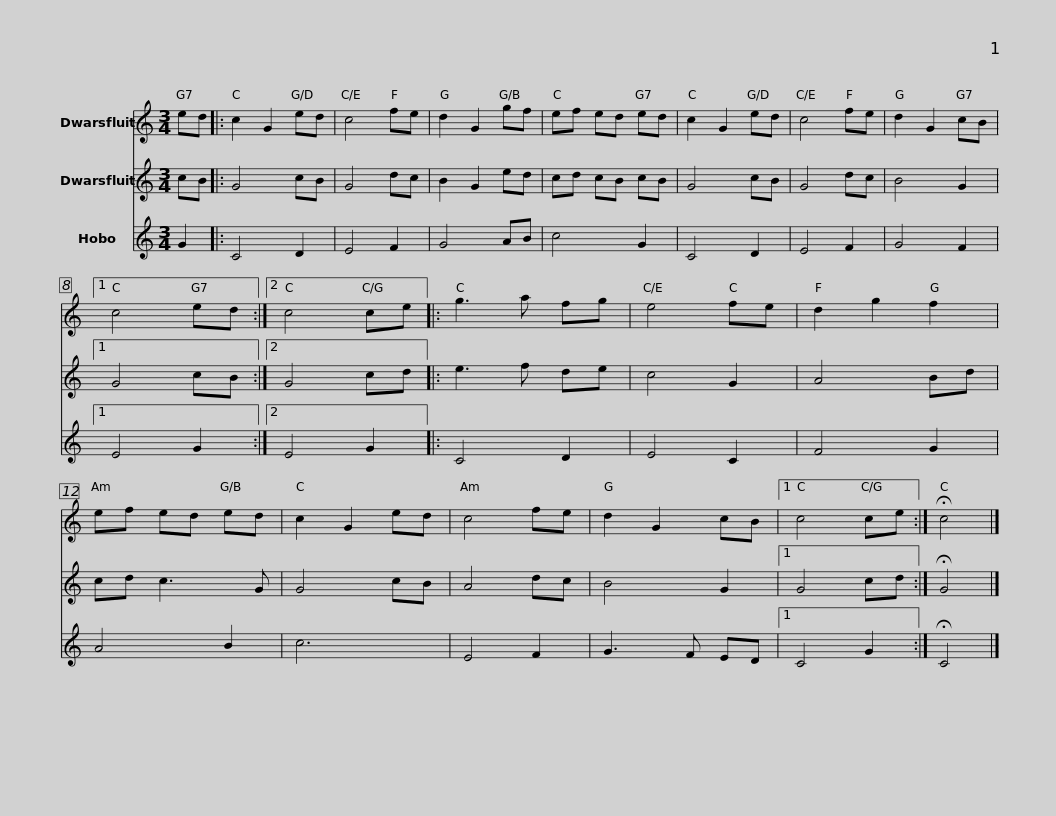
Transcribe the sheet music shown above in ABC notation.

X:1
%%score 1 2 3
L:1/8
M:3/4
I:linebreak $
K:C
V:1 treble
V:2 treble
V:3 treble
V:1
 ed |: c2 G2 ed | c4 fe | d2 G2 gf | ef ed ed | %5
 c2 G2 ed | c4 fe |$ d2 G2 cB |1 c4 ed :|2 c4 ce |: %10
 g3 a fg | e4 fe | d2 g2 f2 |$ ef ed ed | c2 G2 ed | %15
 c4 fe | d2 G2 cB |1 c4 ce :| !fermata!c4 |] %19
V:2
 cB |: G4 cB | G4 dc | B2 G2 ed | cd cB cB | %5
 G4 cB | G4 dc |$ B4 G2 |1 G4 cB :|2 G4 cd |: %10
 e3 f de | c4 G2 | A4 Bd |$ cd c3 G | G4 cB | %15
 A4 dc | B4 G2 |1 G4 cd :| !fermata!G4 |] %19
V:3
 G2 |: C4 D2 | E4 F2 | G4 AB | c4 G2 | %5
 C4 D2 | E4 F2 |$ G4 F2 |1 E4 G2 :|2 E4 G2 |: %10
 C4 D2 | E4 C2 | F4 G2 |$ A4 B2 | c6 | %15
 E4 F2 | G3 F ED |1 C4 G2 :| !fermata!C4 |] %19
